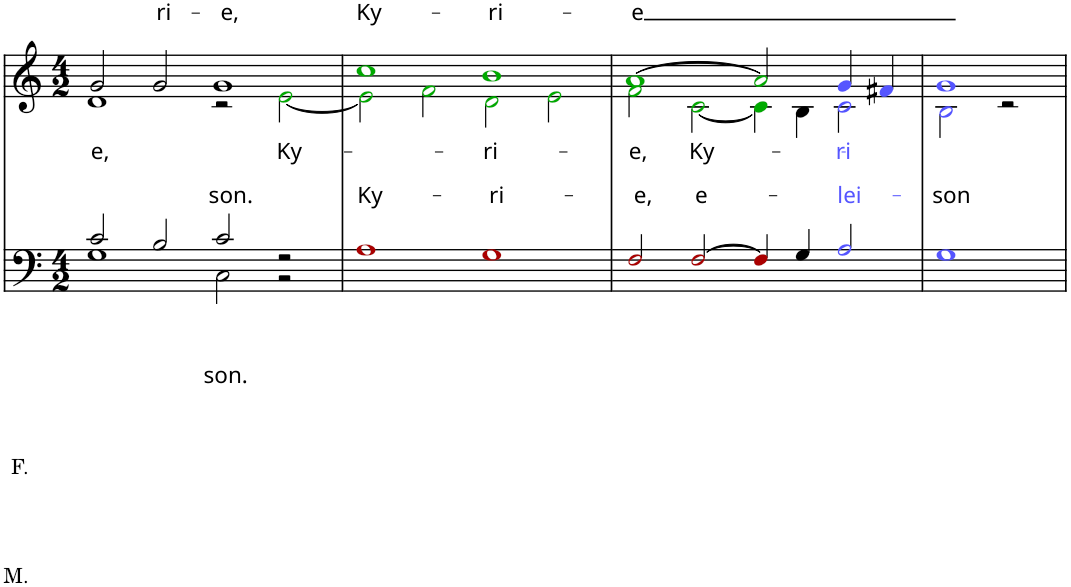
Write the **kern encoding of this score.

**kern	**text	**text	**text	**text	**kern	**text	**text
*part2	*part2	*part2	*part2	*part2	*part1	*part1	*part1
*staff2	*staff2	*staff2	*staff2	*staff2	*staff1	*staff1	*staff1
*I"Männer	*	*	*	*	*I"Frauen	*	*
*I'M.	*	*	*	*	*I'F.	*	*
*clefF4	*	*	*	*	*clefG2	*	*
*k[]	*	*	*	*	*k[]	*	*
*M4/2	*	*	*	*	*M4/2	*	*
=1	=1	=1	=1	=1	=1	=1	=1
*^	*	*	*	*	*^	*	*
!	!	!	!	!	!	!	!	!LO:LY:b	!
2c/	1G	.	.	.	.	2g/	1d	e,	.
!	!	!	!	!	!	!	!	!	!LO:LY:a
2B/	.	.	.	.	.	2g/	.	.	ri-
!	!	!	!	!	!LO:LY:a	!	!	!	!
!	!	!	!	!LO:LY:b	!	!	!	!	!LO:LY:a
2c/	2C\	.	.	son.	son.	1g	2r	.	-e,
!	!	!	!	!	!	!	!	!LO:LY:b	!
2r	2r	.	.	.	.	.	[<2ei\	Ky-	.
=2	=2	=2	=2	=2	=2	=2	=2	=2	=2
!	!	!	!	!	!LO:LY:a	!	!	!	!LO:LY:a
*v	*v	*	*	*	*	*	*	*	*
1Aj	.	.	.	Ky-	1cci	2ei\]	.	Ky-
.	.	.	.	.	.	2fi\	.	.
!	!	!	!	!LO:LY:a	!	!	!	!LO:LY:a
!	!	!	!	!	!	!	!LO:LY:b	!
1Gj	.	.	.	-ri-	1bi	2di\	-ri-	-ri-
.	.	.	.	.	.	2ei\	.	.
=3	=3	=3	=3	=3	=3	=3	=3	=3
!	!	!	!	!LO:LY:a	!	!	!	!LO:LY:a
!	!	!	!	!	!	!	!LO:LY:b	!
2Fj/	.	.	.	-e,	[>1ai	2fi\	-e,	-e
!	!	!	!	!LO:LY:a	!	!	!LO:LY:b	!
[>2Fj/	.	.	.	e-	.	[<2ci\	Ky-	.
4Fj/]	.	.	.	.	2ai/]	4ci\]	.	.
4G/	.	.	.	.	.	4B\	.	.
!	!	!	!	!LO:LY:a:color=#5555FF	!	!	!LO:LY:b:color=#5555FF	!
2AZ/	.	.	.	-lei-	4gZ/	2cZ\	-ri-	.
.	.	.	.	.	4f#XZ/	.	.	.
=4	=4	=4	=4	=4	=4	=4	=4	=4
!	!	!	!	!LO:LY:a	!	!	!	!
1GZ	.	.	.	-son	1gZ	2BZ\	.	.
.	.	.	.	.	.	2r	.	.
*	*	*	*	*	*v	*v	*	*
=	=	=	=	=	=	=	=
*-	*-	*-	*-	*-	*-	*-	*-
